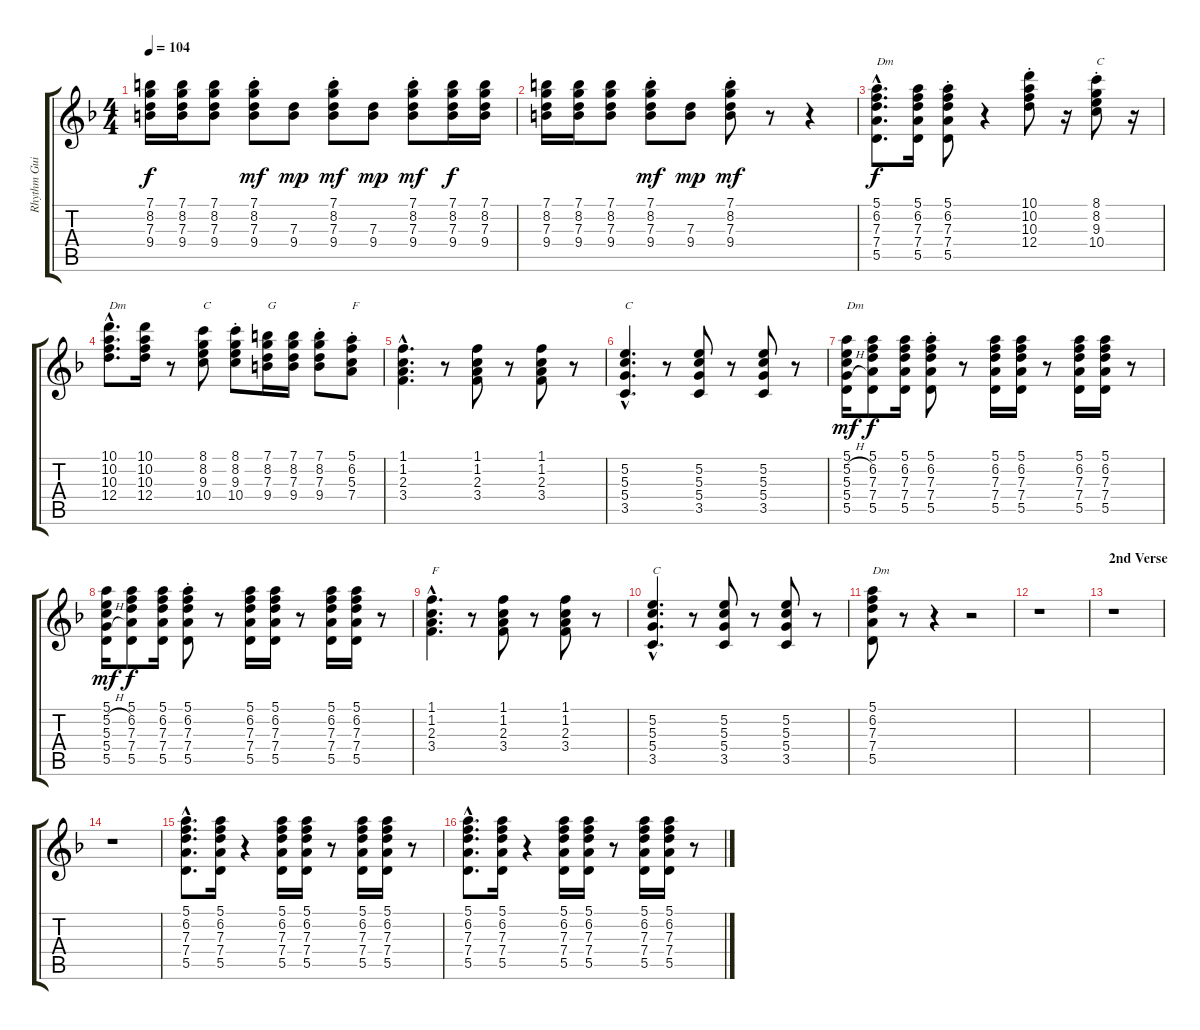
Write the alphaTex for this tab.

\track ("Rhythm Guitar 2 ( David Gilmour )" "Rhythm Gui") {instrument electricguitarjazz}
\staff {score tabs}
\tuning (E4 B3 G3 D3 A2 E2) {hide}
\ts (4 4)
\tempo 104
\clef g2
\ks dminor
(7.1 8.2 7.3 9.4).16{dy f} (7.1 8.2 7.3 9.4).16 (7.1 8.2 7.3 9.4).8 (7.1{st} 8.2{st} 7.3{st} 9.4{st}).8{dy mf} (7.3 9.4).8{dy mp} (7.1{st} 8.2{st} 7.3{st} 9.4{st}).8{dy mf} (7.3 9.4).8{dy mp} (7.1{st} 8.2{st} 7.3{st} 9.4{st}).8{dy mf} (7.1 8.2 7.3 9.4).16{dy f} (7.1 8.2 7.3 9.4).16 |
(7.1 8.2 7.3 9.4).16 (7.1 8.2 7.3 9.4).16 (7.1 8.2 7.3 9.4).8 (7.1{st} 8.2{st} 7.3{st} 9.4{st}).8{dy mf} (7.3 9.4).8{dy mp} (7.1{st} 8.2{st} 7.3{st} 9.4{st}).8{dy mf} r.8 r.4 |
(5.1{hac} 6.2{hac} 7.3{hac} 7.4{hac} 5.5{hac}).8{d txt "Dm" dy f} (5.1 6.2 7.3 7.4 5.5).16 (5.1{st} 6.2{st} 7.3{st} 7.4{st} 5.5{st}).8 r.4 (10.1{st} 10.2{st} 10.3{st} 12.4{st}).8 r.16 (8.1{st} 8.2{st} 9.3{st} 10.4{st}).8{txt "C"} r.16 |
(10.1{hac} 10.2{hac} 10.3{hac} 12.4{hac}).8{d txt "Dm"} (10.1 10.2 10.3 12.4).16 r.8 (8.1 8.2 9.3 10.4).8{txt "C"} (8.1{st} 8.2{st} 9.3{st} 10.4{st}).8 (7.1 8.2 7.3 9.4).16{txt "G"} (7.1 8.2 7.3 9.4).16 (7.1{st} 8.2{st} 7.3{st} 9.4{st}).8 (5.1{st} 6.2{st} 5.3{st} 7.4{st}).8{txt "F"} |
(1.1{hac} 1.2{hac} 2.3{hac} 3.4{hac}).4{d} r.8 (1.1 1.2 2.3 3.4).8 r.8 (1.1 1.2 2.3 3.4).8 r.8 |
(5.2{hac} 5.3{hac} 5.4{hac} 3.5{hac}).4{d txt "C"} r.8 (5.2 5.3 5.4 3.5).8 r.8 (5.2 5.3 5.4 3.5).8 r.8 |
(5.1 5.2{h} 5.3{h} 5.4{h} 5.5).16{txt "Dm" dy mf} (5.1 6.2 7.3 7.4 5.5).8{dy f} (5.1 6.2 7.3 7.4 5.5).16 (5.1{st} 6.2{st} 7.3{st} 7.4{st} 5.5{st}).8 r.8 (5.1 6.2 7.3 7.4 5.5).16 (5.1 6.2 7.3 7.4 5.5).16 r.8 (5.1 6.2 7.3 7.4 5.5).16 (5.1 6.2 7.3 7.4 5.5).16 r.8 |
(5.1 5.2{h} 5.3{h} 5.4{h} 5.5).16{dy mf} (5.1 6.2 7.3 7.4 5.5).8{dy f} (5.1 6.2 7.3 7.4 5.5).16 (5.1{st} 6.2{st} 7.3{st} 7.4{st} 5.5{st}).8 r.8 (5.1 6.2 7.3 7.4 5.5).16 (5.1 6.2 7.3 7.4 5.5).16 r.8 (5.1 6.2 7.3 7.4 5.5).16 (5.1 6.2 7.3 7.4 5.5).16 r.8 |
(1.1{hac} 1.2{hac} 2.3{hac} 3.4{hac}).4{d txt "F"} r.8 (1.1 1.2 2.3 3.4).8 r.8 (1.1 1.2 2.3 3.4).8 r.8 |
(5.2{hac} 5.3{hac} 5.4{hac} 3.5{hac}).4{d txt "C"} r.8 (5.2 5.3 5.4 3.5).8 r.8 (5.2 5.3 5.4 3.5).8 r.8 |
(5.1 6.2 7.3 7.4 5.5).8{txt "Dm"} r.8 r.4 r.2 |
r.1 |
\section ("" "2nd Verse")
r.1 |
r.1 |
(5.1{hac} 6.2{hac} 7.3{hac} 7.4{hac} 5.5{hac}).8{d} (5.1 6.2 7.3 7.4 5.5).16 r.4 (5.1 6.2 7.3 7.4 5.5).16 (5.1 6.2 7.3 7.4 5.5).16 r.8 (5.1 6.2 7.3 7.4 5.5).16 (5.1 6.2 7.3 7.4 5.5).16 r.8 |
(5.1{hac} 6.2{hac} 7.3{hac} 7.4{hac} 5.5{hac}).8{d} (5.1 6.2 7.3 7.4 5.5).16 r.4 (5.1 6.2 7.3 7.4 5.5).16 (5.1 6.2 7.3 7.4 5.5).16 r.8 (5.1 6.2 7.3 7.4 5.5).16 (5.1 6.2 7.3 7.4 5.5).16 r.8
